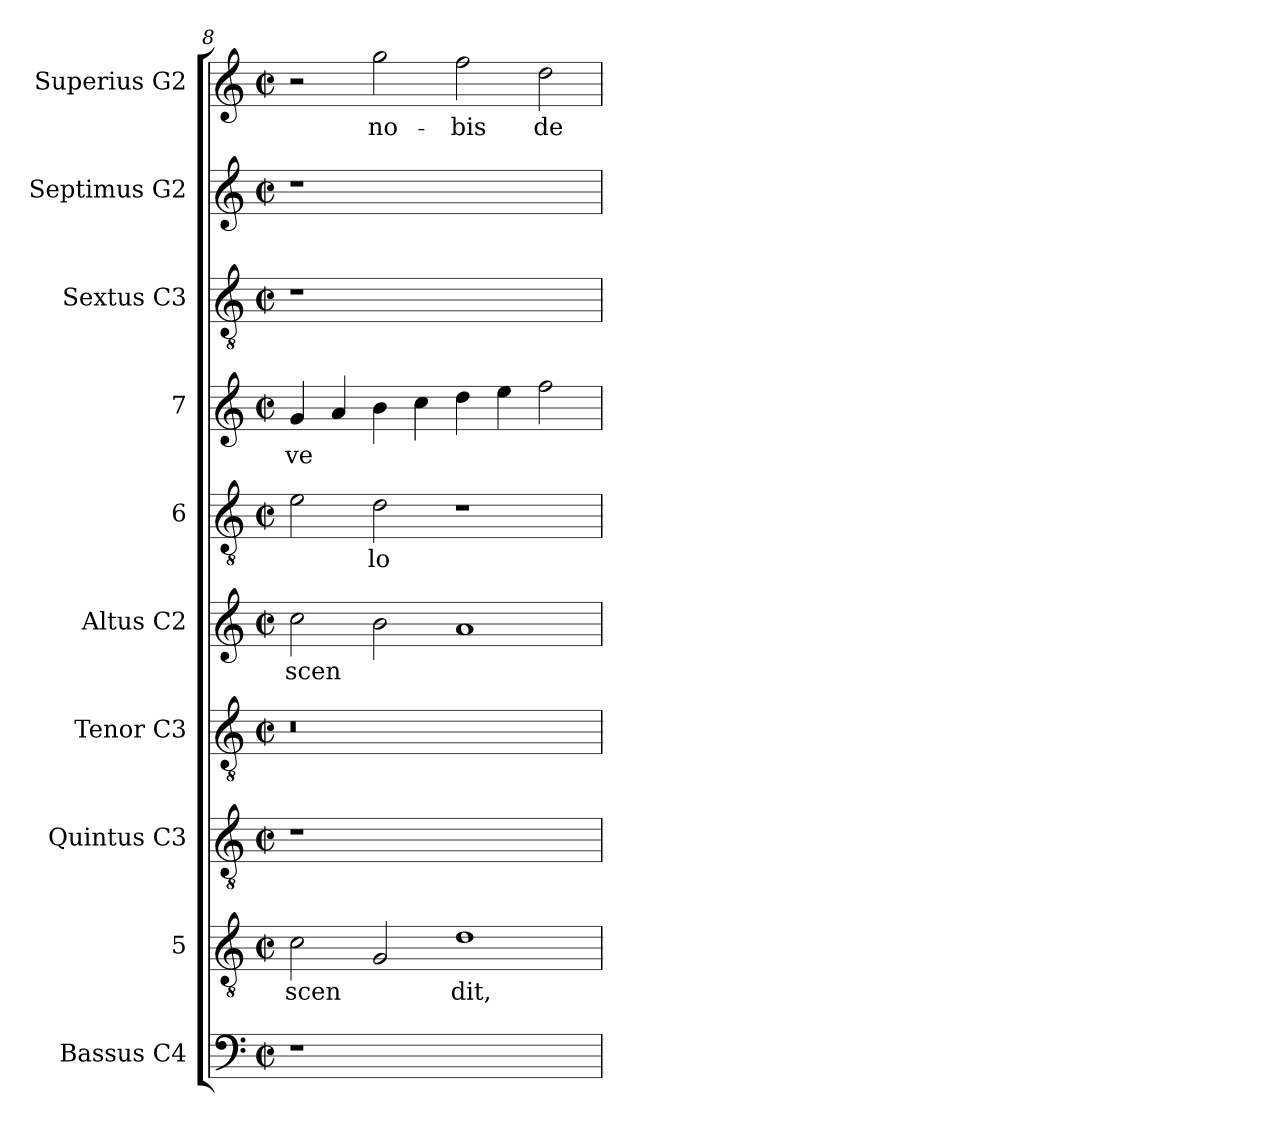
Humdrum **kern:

**kern	**kern	**text	**kern	**kern	**kern	**text	**kern	**text	**kern	**text	**kern	**kern	**kern	**text
*part10	*part9	*part9	*part8	*part7	*part6	*part6	*part5	*part5	*part4	*part4	*part3	*part2	*part1	*part1
*staff10	*staff9	*staff9	*staff8	*staff7	*staff6	*staff6	*staff5	*staff5	*staff4	*staff4	*staff3	*staff2	*staff1	*staff1
*I"Bassus  C4	*I"5	*	*I"Quintus  C3	*I"Tenor  C3	*I"Altus  C2	*	*I"6	*	*I"7	*	*I"Sextus  C3	*I"Septimus  G2	*I"Superius  G2	*
*I'B	*	*	*	*I'T	*I'A	*	*	*	*	*	*	*	*I'S	*
*clefF4	*clefGv2	*	*clefGv2	*clefGv2	*clefG2	*	*clefGv2	*	*clefG2	*	*clefGv2	*clefG2	*clefG2	*
*k[]	*k[]	*	*k[]	*k[]	*k[]	*	*k[]	*	*k[]	*	*k[]	*k[]	*k[]	*
*C:	*C:	*	*C:	*C:	*C:	*	*C:	*	*C:	*	*C:	*C:	*C:	*
*M2/2	*M2/2	*	*M2/2	*M2/2	*M2/2	*	*M2/2	*	*M2/2	*	*M2/2	*M2/2	*M2/2	*
*met(c|)	*met(c|)	*	*met(c|)	*met(c|)	*met(c|)	*	*met(c|)	*	*met(c|)	*	*met(c|)	*met(c|)	*met(c|)	*
=8	=8	=8	=8	=8	=8	=8	=8	=8	=8	=8	=8	=8	=8	=8
!	!	!LO:LY:b:cj	!	!	!	!LO:LY:b:cj	!	!LO:LY:b:rj	!	!LO:LY:b:cj	!	!	!	!
1r	2c\	-scen-	1r	0r	2cc\	-scen-	2e\	--	4g/	ve-	1r	1r	2r	.
!	!	!	!	!	!	!	!	!	!	!LO:LY:b:cj	!	!	!	!
.	.	.	.	.	.	.	.	.	4a/	--	.	.	.	.
!	!	!LO:LY:b:cj	!	!	!	!LO:LY:b:cj	!	!LO:LY:b:rj	!	!LO:LY:b:cj	!	!	!	!LO:LY:b:cj
.	2G/	--	.	.	2b\	--	2d\	-lo	4b\	--	.	.	2gg\	no-
!	!	!	!	!	!	!	!	!	!	!LO:LY:b:cj	!	!	!	!
.	.	.	.	.	.	.	.	.	4cc\	--	.	.	.	.
!	!	!LO:LY:b:cj	!	!	!	!LO:LY:b:cj	!	!	!	!LO:LY:b:cj	!	!	!	!LO:LY:b:cj
1ryy	1d	-dit,	1ryy	.	1a	--	1r	.	4dd\	--	1ryy	1ryy	2ff\	-bis
!	!	!	!	!	!	!	!	!	!	!LO:LY:b:cj	!	!	!	!
.	.	.	.	.	.	.	.	.	4ee\	--	.	.	.	.
!	!	!	!	!	!	!	!	!	!	!LO:LY:b:cj	!	!	!	!LO:LY:b:cj
.	.	.	.	.	.	.	.	.	2ff\	--	.	.	2dd\	de
=	=	=	=	=	=	=	=	=	=	=	=	=	=	=
*-	*-	*-	*-	*-	*-	*-	*-	*-	*-	*-	*-	*-	*-	*-
